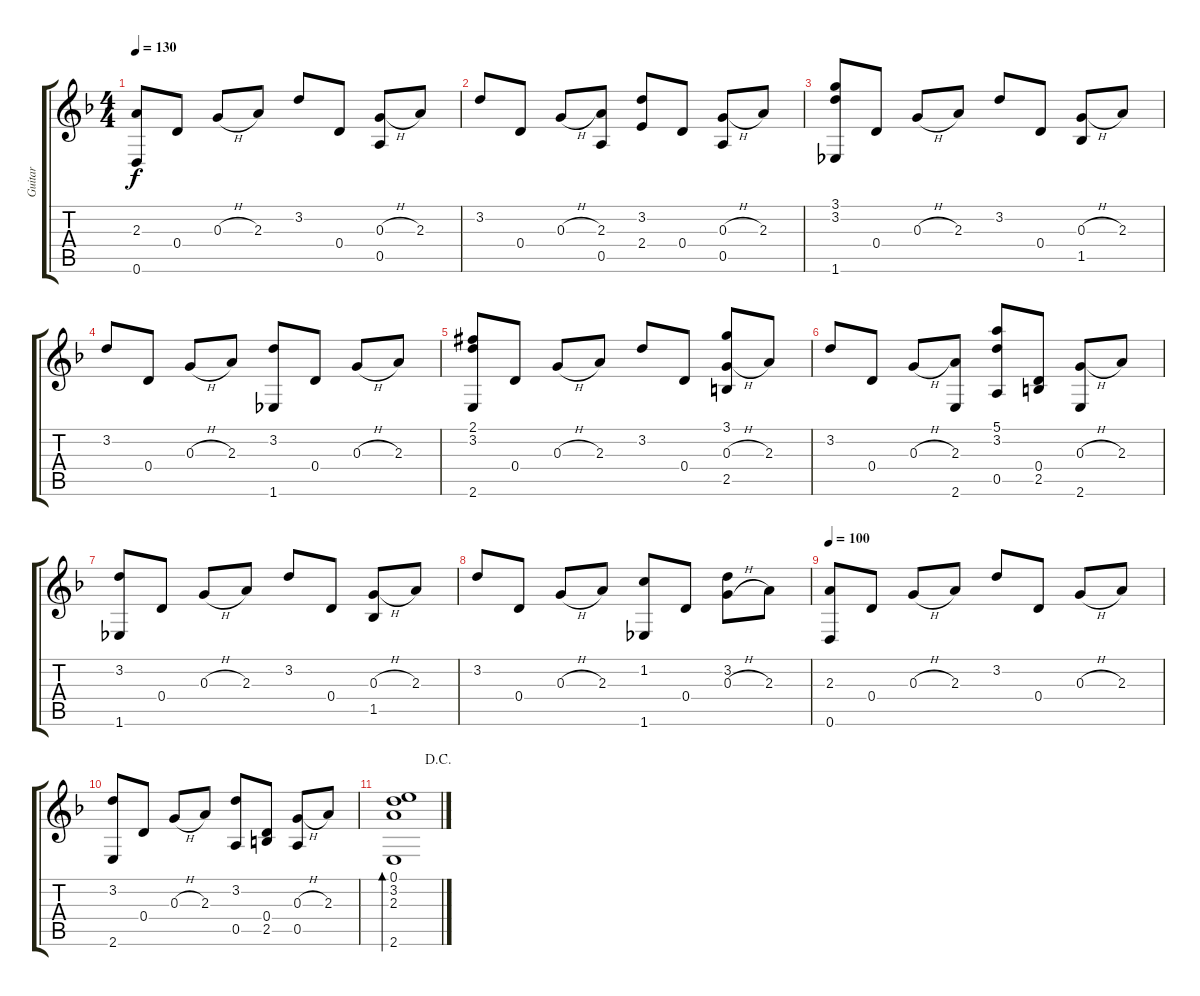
\track ("Guitar" "Guitar") {instrument acousticguitarnylon}
\staff {score tabs}
\tuning (E4 B3 G3 D3 A2 D2) {hide}
\ts (4 4)
\tempo 130
\clef g2
\ks dminor
(2.3 0.6).8{dy f} 0.4.8 0.3{h}.8 2.3.8 3.2.8 0.4.8 (0.3{h} 0.5).8 2.3.8 |
3.2.8 0.4.8 0.3{h}.8 (2.3 0.5).8 (3.2 2.4).8 0.4.8 (0.3{h} 0.5).8 2.3.8 |
(3.1 3.2 1.6).8 0.4.8 0.3{h}.8 2.3.8 3.2.8 0.4.8 (0.3{h} 1.5).8 2.3.8 |
3.2.8 0.4.8 0.3{h}.8 2.3.8 (3.2 1.6).8 0.4.8 0.3{h}.8 2.3.8 |
(2.1{acc #} 3.2 2.6).8 0.4.8 0.3{h}.8 2.3.8 3.2.8 0.4.8 (3.1 0.3{h} 2.5).8 2.3.8 |
3.2.8 0.4.8 0.3{h}.8 (2.3 2.6).8 (5.1 3.2 0.5).8 (0.4 2.5).8 (0.3{h} 2.6).8 2.3.8 |
(3.2 1.6).8 0.4.8 0.3{h}.8 2.3.8 3.2.8 0.4.8 (0.3{h} 1.5).8 2.3.8 |
3.2.8 0.4.8 0.3{h}.8 2.3.8 (1.2 1.6).8 0.4.8 (3.2 0.3{h}).8 2.3.8 |
\tempo 100
(2.3 0.6).8 0.4.8 0.3{h}.8 2.3.8 3.2.8 0.4.8 0.3{h}.8 2.3.8 |
(3.2 2.6).8 0.4.8 0.3{h}.8 2.3.8 (3.2 0.5).8 (0.4 2.5).8 (0.3{h} 0.5).8 2.3.8 |
\jump dacapo
(0.1 3.2 2.3 2.6).1{bd 60}
